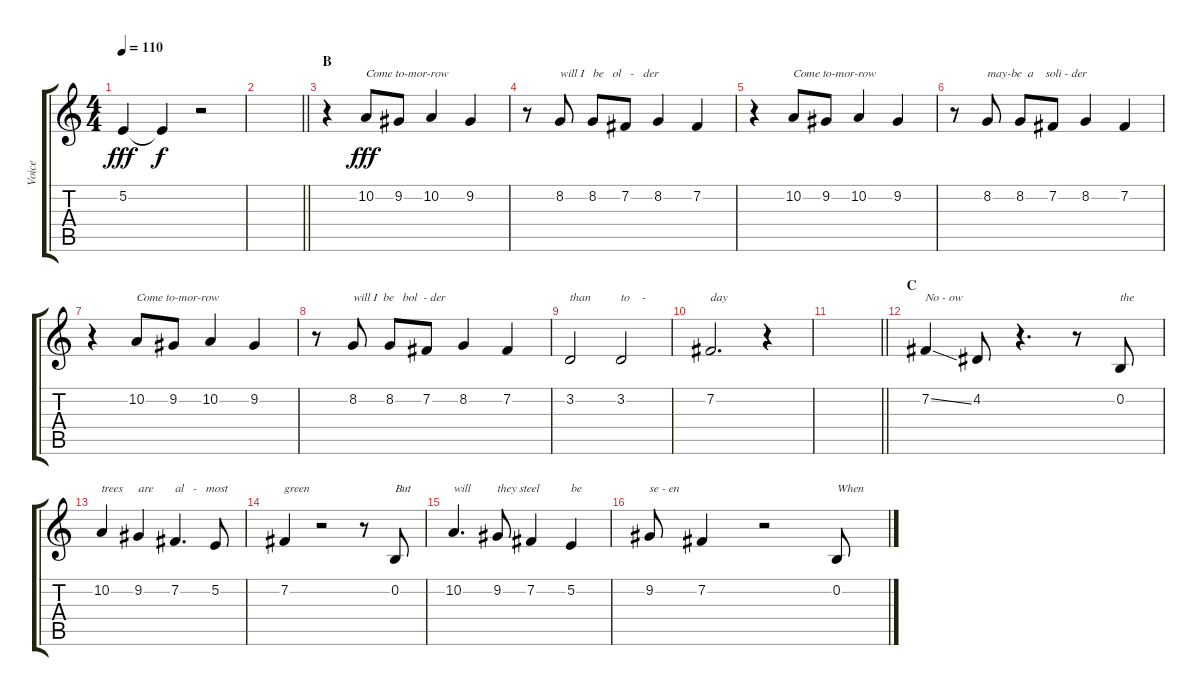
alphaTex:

\track ("Voice" "Voice") {instrument oboe}
\staff {score tabs}
\tuning (E4 B3 G3 D3 A2 E2) {hide}
\ts (4 4)
\tempo 110
\clef g2
\ks c
5.2.4{dy fff} 5.2{t}.4{dy f} r.2 |
\barLineRight lightlight
|
\section ("" "B")
r.4 10.2.8{txt "Come to-mor-row" dy fff} 9.2.8 10.2.4 9.2.4 |
r.8 8.2.8{txt "will I   be   ol   -   der"} 8.2.8 7.2.8 8.2.4 7.2.4 |
r.4 10.2.8{txt "Come to-mor-row"} 9.2.8 10.2.4 9.2.4 |
r.8 8.2.8{txt "may-be  a    soli - der"} 8.2.8 7.2.8 8.2.4 7.2.4 |
r.4 10.2.8{txt "Come to-mor-row"} 9.2.8 10.2.4 9.2.4 |
r.8 8.2.8{txt "will I  be   bol  - der"} 8.2.8 7.2.8 8.2.4 7.2.4 |
3.2.2{txt "than"} 3.2.2{txt "to    -"} |
7.2.2{d txt "day"} r.4 |
\barLineRight lightlight
|
\section ("" "C")
7.2{ss}.4{txt "No - ow"} 4.2.8 r.4{d} r.8 0.2.8{txt "the"} |
10.2.4{txt "trees"} 9.2.4{txt "are"} 7.2.4{d txt "al   -   most"} 5.2.8 |
7.2.4{txt "green"} r.2 r.8 0.2.8{txt "But"} |
10.2.4{d txt "will"} 9.2.8{txt "they steel"} 7.2.4 5.2.4{txt "be"} |
9.2.8{txt "se - en"} 7.2.4 r.2 0.2.8{txt "When"}
